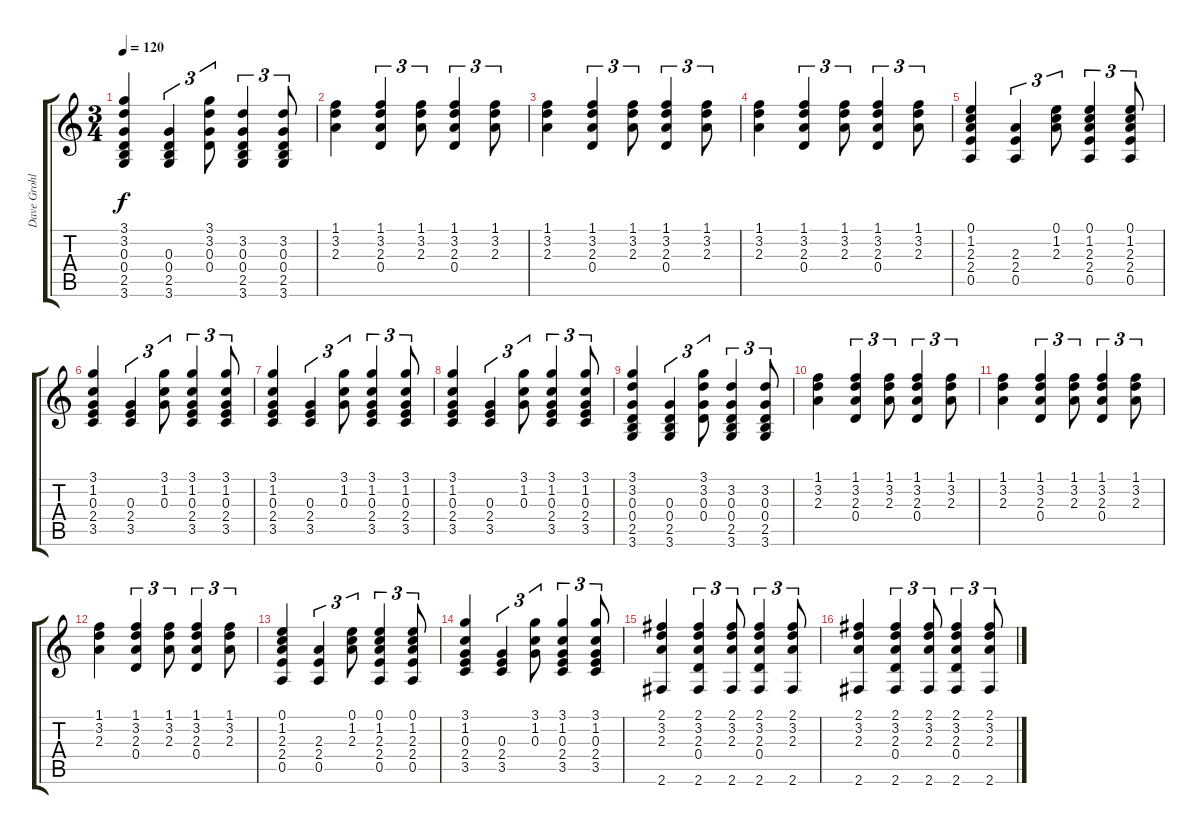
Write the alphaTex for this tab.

\track ("Dave Grohl" "Dave Grohl") {instrument acousticguitarsteel}
\staff {score tabs}
\tuning (E4 B3 G3 D3 A2 E2) {hide}
\ts (3 4)
\tempo 120
\clef g2
\ks c
(3.1 3.2 0.3 0.4 2.5 3.6).4{dy f} (0.3 0.4 2.5 3.6).4{tu (3 2)} (3.1 3.2 0.3 0.4).8{tu (3 2)} (3.2 0.3 0.4 2.5 3.6).4{tu (3 2)} (3.2 0.3 0.4 2.5 3.6).8{tu (3 2)} |
(1.1 3.2 2.3).4 (1.1 3.2 2.3 0.4).4{tu (3 2)} (1.1 3.2 2.3).8{tu (3 2)} (1.1 3.2 2.3 0.4).4{tu (3 2)} (1.1 3.2 2.3).8{tu (3 2)} |
(1.1 3.2 2.3).4 (1.1 3.2 2.3 0.4).4{tu (3 2)} (1.1 3.2 2.3).8{tu (3 2)} (1.1 3.2 2.3 0.4).4{tu (3 2)} (1.1 3.2 2.3).8{tu (3 2)} |
(1.1 3.2 2.3).4 (1.1 3.2 2.3 0.4).4{tu (3 2)} (1.1 3.2 2.3).8{tu (3 2)} (1.1 3.2 2.3 0.4).4{tu (3 2)} (1.1 3.2 2.3).8{tu (3 2)} |
(0.1 1.2 2.3 2.4 0.5).4 (2.3 2.4 0.5).4{tu (3 2)} (0.1 1.2 2.3).8{tu (3 2)} (0.1 1.2 2.3 2.4 0.5).4{tu (3 2)} (0.1 1.2 2.3 2.4 0.5).8{tu (3 2)} |
(3.1 1.2 0.3 2.4 3.5).4 (0.3 2.4 3.5).4{tu (3 2)} (3.1 1.2 0.3).8{tu (3 2)} (3.1 1.2 0.3 2.4 3.5).4{tu (3 2)} (3.1 1.2 0.3 2.4 3.5).8{tu (3 2)} |
(3.1 1.2 0.3 2.4 3.5).4 (0.3 2.4 3.5).4{tu (3 2)} (3.1 1.2 0.3).8{tu (3 2)} (3.1 1.2 0.3 2.4 3.5).4{tu (3 2)} (3.1 1.2 0.3 2.4 3.5).8{tu (3 2)} |
(3.1 1.2 0.3 2.4 3.5).4 (0.3 2.4 3.5).4{tu (3 2)} (3.1 1.2 0.3).8{tu (3 2)} (3.1 1.2 0.3 2.4 3.5).4{tu (3 2)} (3.1 1.2 0.3 2.4 3.5).8{tu (3 2)} |
(3.1 3.2 0.3 0.4 2.5 3.6).4 (0.3 0.4 2.5 3.6).4{tu (3 2)} (3.1 3.2 0.3 0.4).8{tu (3 2)} (3.2 0.3 0.4 2.5 3.6).4{tu (3 2)} (3.2 0.3 0.4 2.5 3.6).8{tu (3 2)} |
(1.1 3.2 2.3).4 (1.1 3.2 2.3 0.4).4{tu (3 2)} (1.1 3.2 2.3).8{tu (3 2)} (1.1 3.2 2.3 0.4).4{tu (3 2)} (1.1 3.2 2.3).8{tu (3 2)} |
(1.1 3.2 2.3).4 (1.1 3.2 2.3 0.4).4{tu (3 2)} (1.1 3.2 2.3).8{tu (3 2)} (1.1 3.2 2.3 0.4).4{tu (3 2)} (1.1 3.2 2.3).8{tu (3 2)} |
(1.1 3.2 2.3).4 (1.1 3.2 2.3 0.4).4{tu (3 2)} (1.1 3.2 2.3).8{tu (3 2)} (1.1 3.2 2.3 0.4).4{tu (3 2)} (1.1 3.2 2.3).8{tu (3 2)} |
(0.1 1.2 2.3 2.4 0.5).4 (2.3 2.4 0.5).4{tu (3 2)} (0.1 1.2 2.3).8{tu (3 2)} (0.1 1.2 2.3 2.4 0.5).4{tu (3 2)} (0.1 1.2 2.3 2.4 0.5).8{tu (3 2)} |
(3.1 1.2 0.3 2.4 3.5).4 (0.3 2.4 3.5).4{tu (3 2)} (3.1 1.2 0.3).8{tu (3 2)} (3.1 1.2 0.3 2.4 3.5).4{tu (3 2)} (3.1 1.2 0.3 2.4 3.5).8{tu (3 2)} |
(2.1 3.2 2.3 2.6).4 (2.1 3.2 2.3 0.4 2.6).4{tu (3 2)} (2.1 3.2 2.3 2.6).8{tu (3 2)} (2.1 3.2 2.3 0.4 2.6).4{tu (3 2)} (2.1 3.2 2.3 2.6).8{tu (3 2)} |
(2.1 3.2 2.3 2.6).4 (2.1 3.2 2.3 0.4 2.6).4{tu (3 2)} (2.1 3.2 2.3 2.6).8{tu (3 2)} (2.1 3.2 2.3 0.4 2.6).4{tu (3 2)} (2.1 3.2 2.3 2.6).8{tu (3 2)}
